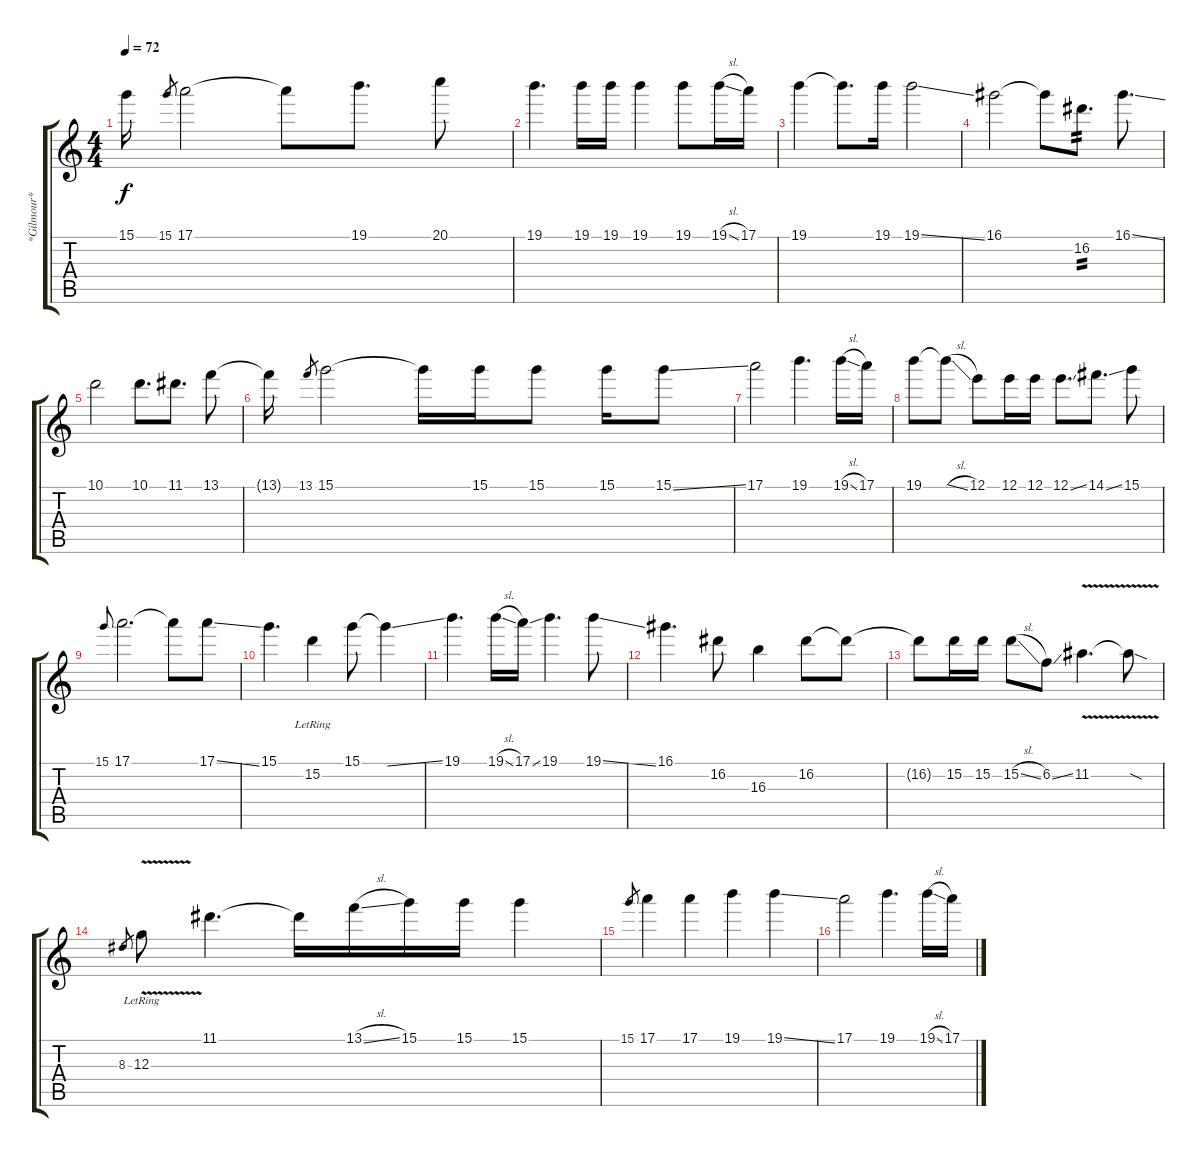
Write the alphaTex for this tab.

\track ("*Gilmour* (Clean Electric w/Reverb/Fuzz)" "*Gilmour* ") {instrument electricguitarjazz}
\staff {score tabs}
\tuning (E4 B3 G3 D3 A2 E2) {hide}
\ts (4 4)
\tempo 72
\clef g2
\ks c
15.1{t}.16{dy f} 15.1.8{gr} 17.1.2 17.1{t}.8 19.1.8{d} 20.1.8 |
19.1.4{d} 19.1.16 19.1.16 19.1.4 19.1.8 19.1{sl}.16 17.1.16 |
19.1.4 19.1{t}.8{d} 19.1.16{volume 0} 19.1{ss}.2 |
16.1.2 16.1{t}.8 16.2.8{d tp 2} 16.1{ss}.8{d} |
10.1.2{volume 15} 10.1.8{d} 11.1.8{d} 13.1.8 |
13.1{t}.16 13.1.8{gr} 15.1.2 15.1{t}.16 15.1.16 15.1.8 15.1.16 15.1{ss}.8 |
17.1.2 19.1.4{d volume 10 balance 0} 19.1{sl}.16 17.1.16 |
19.1.8 19.1{sl t}.8 12.1.8 12.1.16 12.1.16 12.1{ss}.8{d} 14.1{ss}.8{d volume 15 balance 16} 15.1.8 |
15.1.8{gr onbeat} 17.1.2{d} 17.1{t}.8 17.1{ss}.8 |
15.1.4{d volume 0 balance 0} 15.2{lr}.4 15.1.8 15.1{ss t}.4 |
19.1.4{d} 19.1{sl}.16{volume 15 balance 16} 17.1{ss}.16 19.1.4{d} 19.1{ss}.8 |
16.1.4{d} 16.2.8 16.3.4 16.2.8 16.2{t}.8 |
16.2{t}.8 15.2.16 15.2.16 15.2{sl}.8 6.2{ss}.8 11.2{v}.4{d} 11.2{sod t}.8 |
8.3.8{gr} 12.3{v lr}.8{volume 0 balance 0} 11.1.4{d} 11.1{t}.16 13.1{sl}.16 15.1.16 15.1.16 15.1.4 |
15.1.8{gr} 17.1.4 17.1.4 19.1.4 19.1{ss}.4 |
17.1.2 19.1.4{d} 19.1{sl}.16 17.1.16
